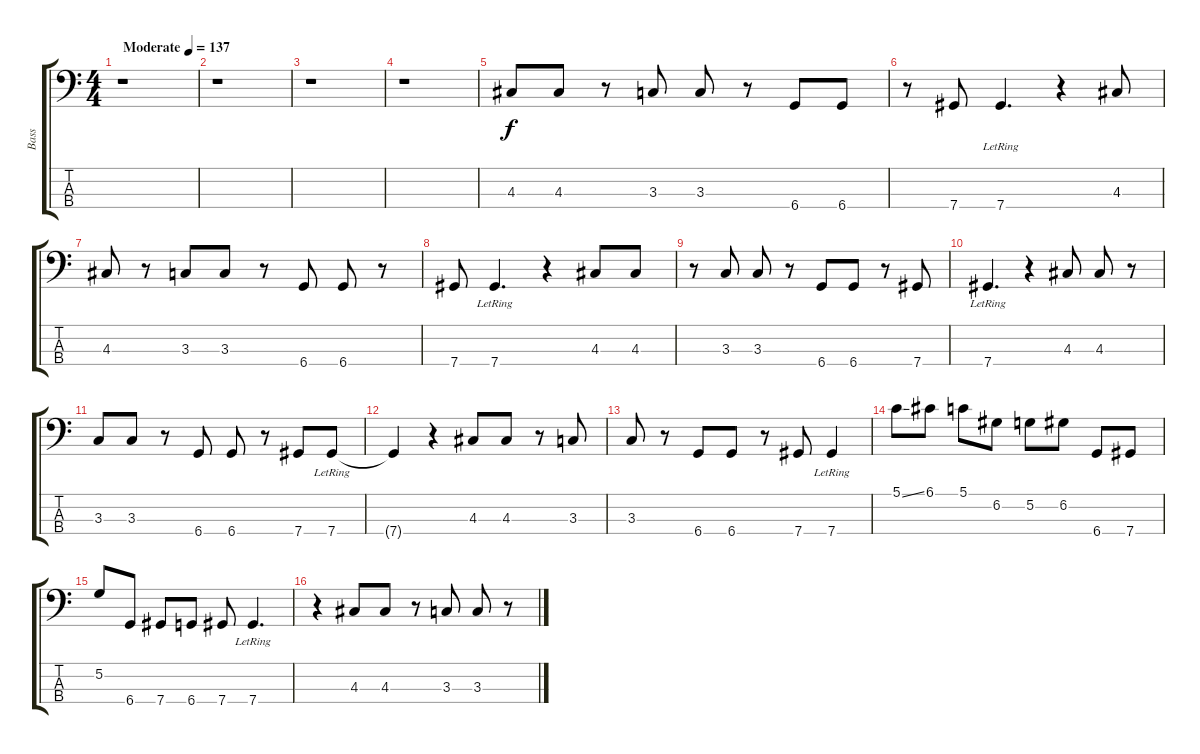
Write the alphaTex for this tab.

\track ("Bass" "Bass") {instrument electricbassfinger}
\staff {score tabs}
\tuning (G2 D2 A1 Db1) {hide}
\ts (4 4)
\tempo (137 "Moderate")
\clef f4
\ks c
r.1{dy f instrument electricbassfinger} |
r.1 |
r.1 |
r.1 |
4.3.8 4.3.8 r.8 3.3.8 3.3.8 r.8 6.4.8 6.4.8 |
r.8 7.4.8 7.4{lr}.4{d} r.4 4.3.8 |
4.3.8 r.8 3.3.8 3.3.8 r.8 6.4.8 6.4.8 r.8 |
7.4.8 7.4{lr}.4{d} r.4 4.3.8 4.3.8 |
r.8 3.3.8 3.3.8 r.8 6.4.8 6.4.8 r.8 7.4.8 |
7.4{lr}.4{d} r.4 4.3.8 4.3.8 r.8 |
3.3.8 3.3.8 r.8 6.4.8 6.4.8 r.8 7.4.8 7.4{lr}.8 |
7.4{t}.4 r.4 4.3.8 4.3.8 r.8 3.3.8 |
3.3.8 r.8 6.4.8 6.4.8 r.8 7.4.8 7.4{lr}.4 |
5.1{ss}.8 6.1.8 5.1.8 6.2.8 5.2.8 6.2.8 6.4.8 7.4.8 |
5.2.8 6.4.8 7.4.8 6.4.8 7.4.8 7.4{lr}.4{d} |
r.4 4.3.8 4.3.8 r.8 3.3.8 3.3.8 r.8
